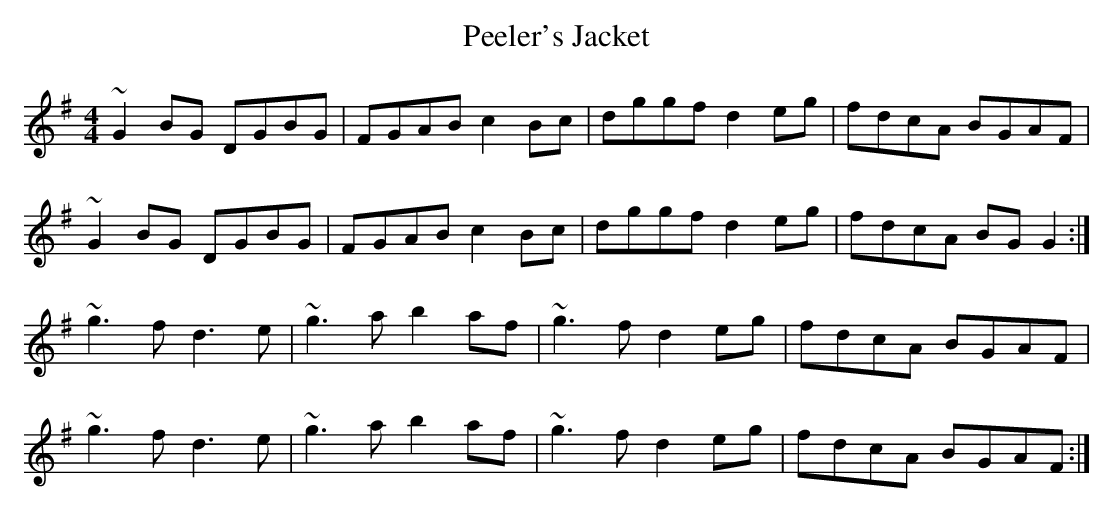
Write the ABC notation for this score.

X:1
T:Peeler's Jacket
M:4/4
K:G
~G2 BG DGBG|FGAB c2Bc|dggf d2eg|fdcA BGAF|
~G2 BG DGBG|FGAB c2Bc|dggf d2eg|fdcA BGG2:|
~g3f d3e|~g3a b2af|~g3f d2eg|fdcA BGAF|
~g3f d3e|~g3a b2af|~g3f d2eg|fdcA BGAF:|
